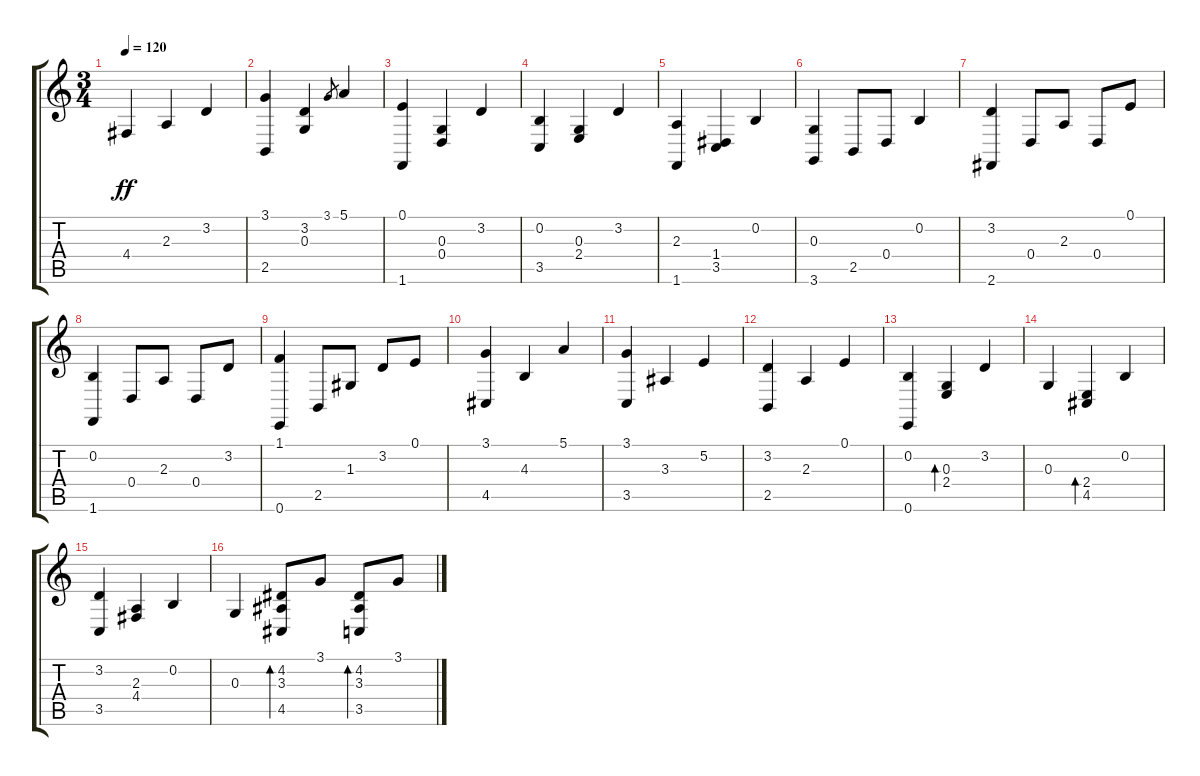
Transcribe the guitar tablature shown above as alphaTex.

\track "" {instrument fx4atmosphere}
\staff {score tabs}
\tuning (E4 B3 G3 D3 A2 E2) {hide}
\ts (3 4)
\tempo 120
\clef g2
\ks c
4.4.4{dy ff} 2.3.4 3.2.4 |
(3.1 2.5).4 (3.2 0.3).4 3.1.8{gr} 5.1.4 |
(0.1 1.6).4 (0.3 0.4).4 3.2.4 |
(0.2 3.5).4 (0.3 2.4).4 3.2.4 |
(2.3 1.6).4 (1.4 3.5).4 0.2.4 |
(0.3 3.6).4 2.5.8 0.4.8 0.2.4 |
(3.2 2.6).4 0.4.8 2.3.8 0.4.8 0.1.8 |
(0.2 1.6).4 0.4.8 2.3.8 0.4.8 3.2.8 |
(1.1 0.6).4 2.5.8 1.3.8 3.2.8 0.1.8 |
(3.1 4.5).4 4.3.4 5.1.4 |
(3.1 3.5).4 3.3.4 5.2.4 |
(3.2 2.5).4 2.3.4 0.1.4 |
(0.2 0.6).4 (0.3 2.4).4{bd 120} 3.2.4 |
0.3.4 (2.4 4.5).4{bd 120} 0.2.4 |
(3.2 3.5).4 (2.3 4.4).4 0.2.4 |
0.3.4 (4.2 3.3 4.5).8{bd 120} 3.1.8 (4.2 3.3 3.5).8{bd 120} 3.1.8
